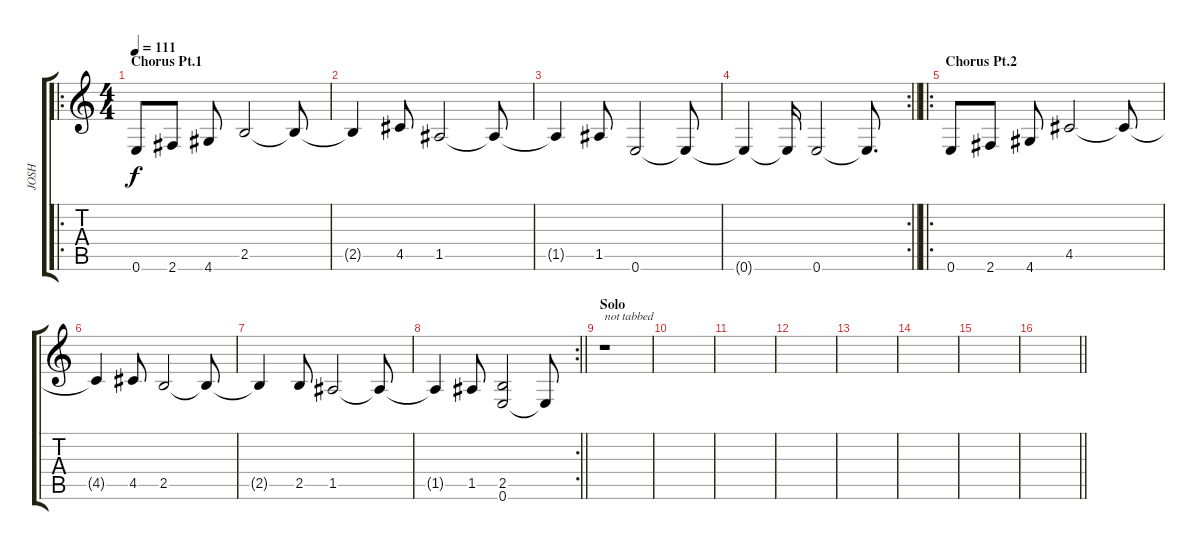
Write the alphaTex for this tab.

\track ("JOSH" "JOSH") {instrument overdrivenguitar}
\staff {score tabs}
\tuning (E4 B3 G3 D3 A2 E2) {hide}
\ro
\ts (4 4)
\section ("" "Chorus Pt.1")
\tempo 111
\clef g2
\ks c
0.6.8{dy f} 2.6.8 4.6.8 2.5.2 2.5{t}.8 |
2.5{t}.4 4.5.8 1.5.2 1.5{t}.8 |
1.5{t}.4 1.5.8 0.6.2 0.6{t}.8 |
\rc 2
\barLineRight lightlight
0.6{t}.4 0.6{t}.16 0.6.2 0.6{t}.8{d} |
\ro
\section ("" "Chorus Pt.2")
0.6.8 2.6.8 4.6.8 4.5.2 4.5{t}.8 |
4.5{t}.4 4.5.8 2.5.2 2.5{t}.8 |
2.5{t}.4 2.5.8 1.5.2 1.5{t}.8 |
\rc 2
\barLineRight lightlight
1.5{t}.4 1.5.8 (2.5 0.6).2 0.6{t}.8 |
\section ("" "Solo")
r.1{txt "not tabbed"} |
|
|
|
|
|
|
\barLineRight lightlight
